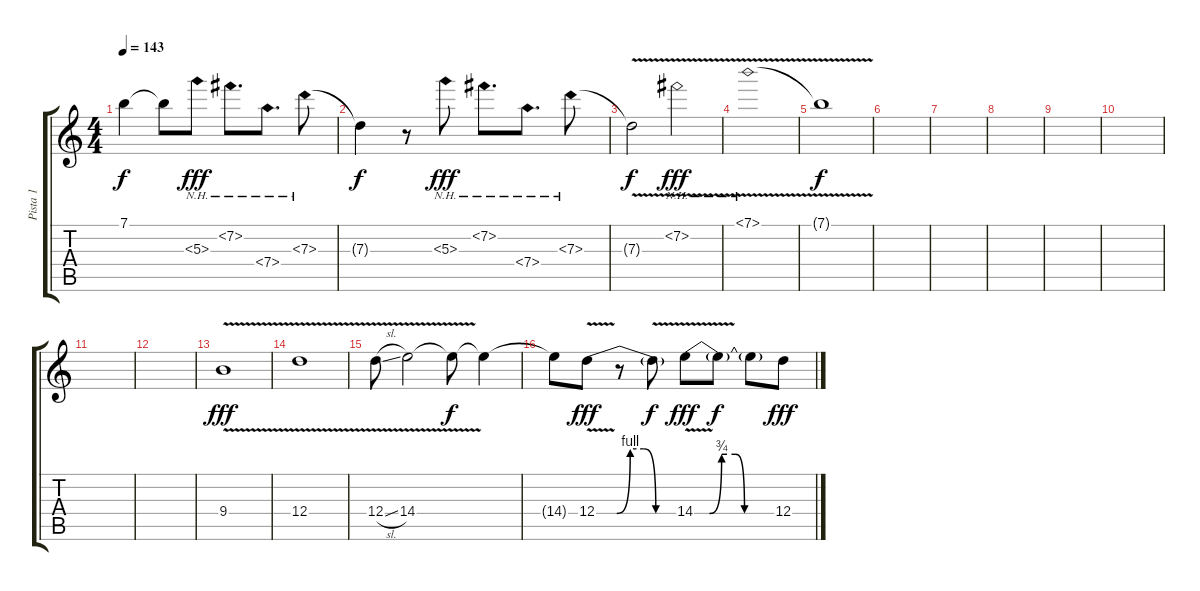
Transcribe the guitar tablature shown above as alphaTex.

\track ("Pista 1" "Pista 1") {instrument overdrivenguitar}
\staff {score tabs}
\tuning (E4 B3 G3 D3 A2 E2) {hide}
\ts (4 4)
\tempo 143
\clef g2
\ks c
7.1{t}.4{dy f} 7.1{t}.8 5.3{nh}.8{dy fff} 7.2{nh}.8{d} 7.4{nh}.8{d} 7.3{nh}.8 |
7.3{t}.4{dy f} r.8 5.3{nh}.8{dy fff} 7.2{nh}.8{d} 7.4{nh}.8{d} 7.3{nh}.8 |
7.3{v t}.2{dy f} 7.2{nh v}.2{dy fff} |
7.1{nh v}.1 |
7.1{t}.1{dy f volume 0} |
|
|
|
|
|
|
|
9.4{v}.1{dy fff volume 16 instrument overdrivenguitar} |
12.4{v}.1 |
12.4{v sl}.8 14.4{v}.2 14.4{t}.8{dy f} 14.4{t}.4 |
14.4{t}.8 12.4{be (custom 0 0 15 0 25 4 35 4 44 0 60 0) v}.8{dy fff} r.8 12.4{t}.8{dy f} 14.4{be (custom 0 0 11 0 20 3 24 3 30 3 37 0 60 0) v}.8{dy fff} 14.4{t}.8{dy f} 14.4{t}.8 12.4.8{dy fff}
